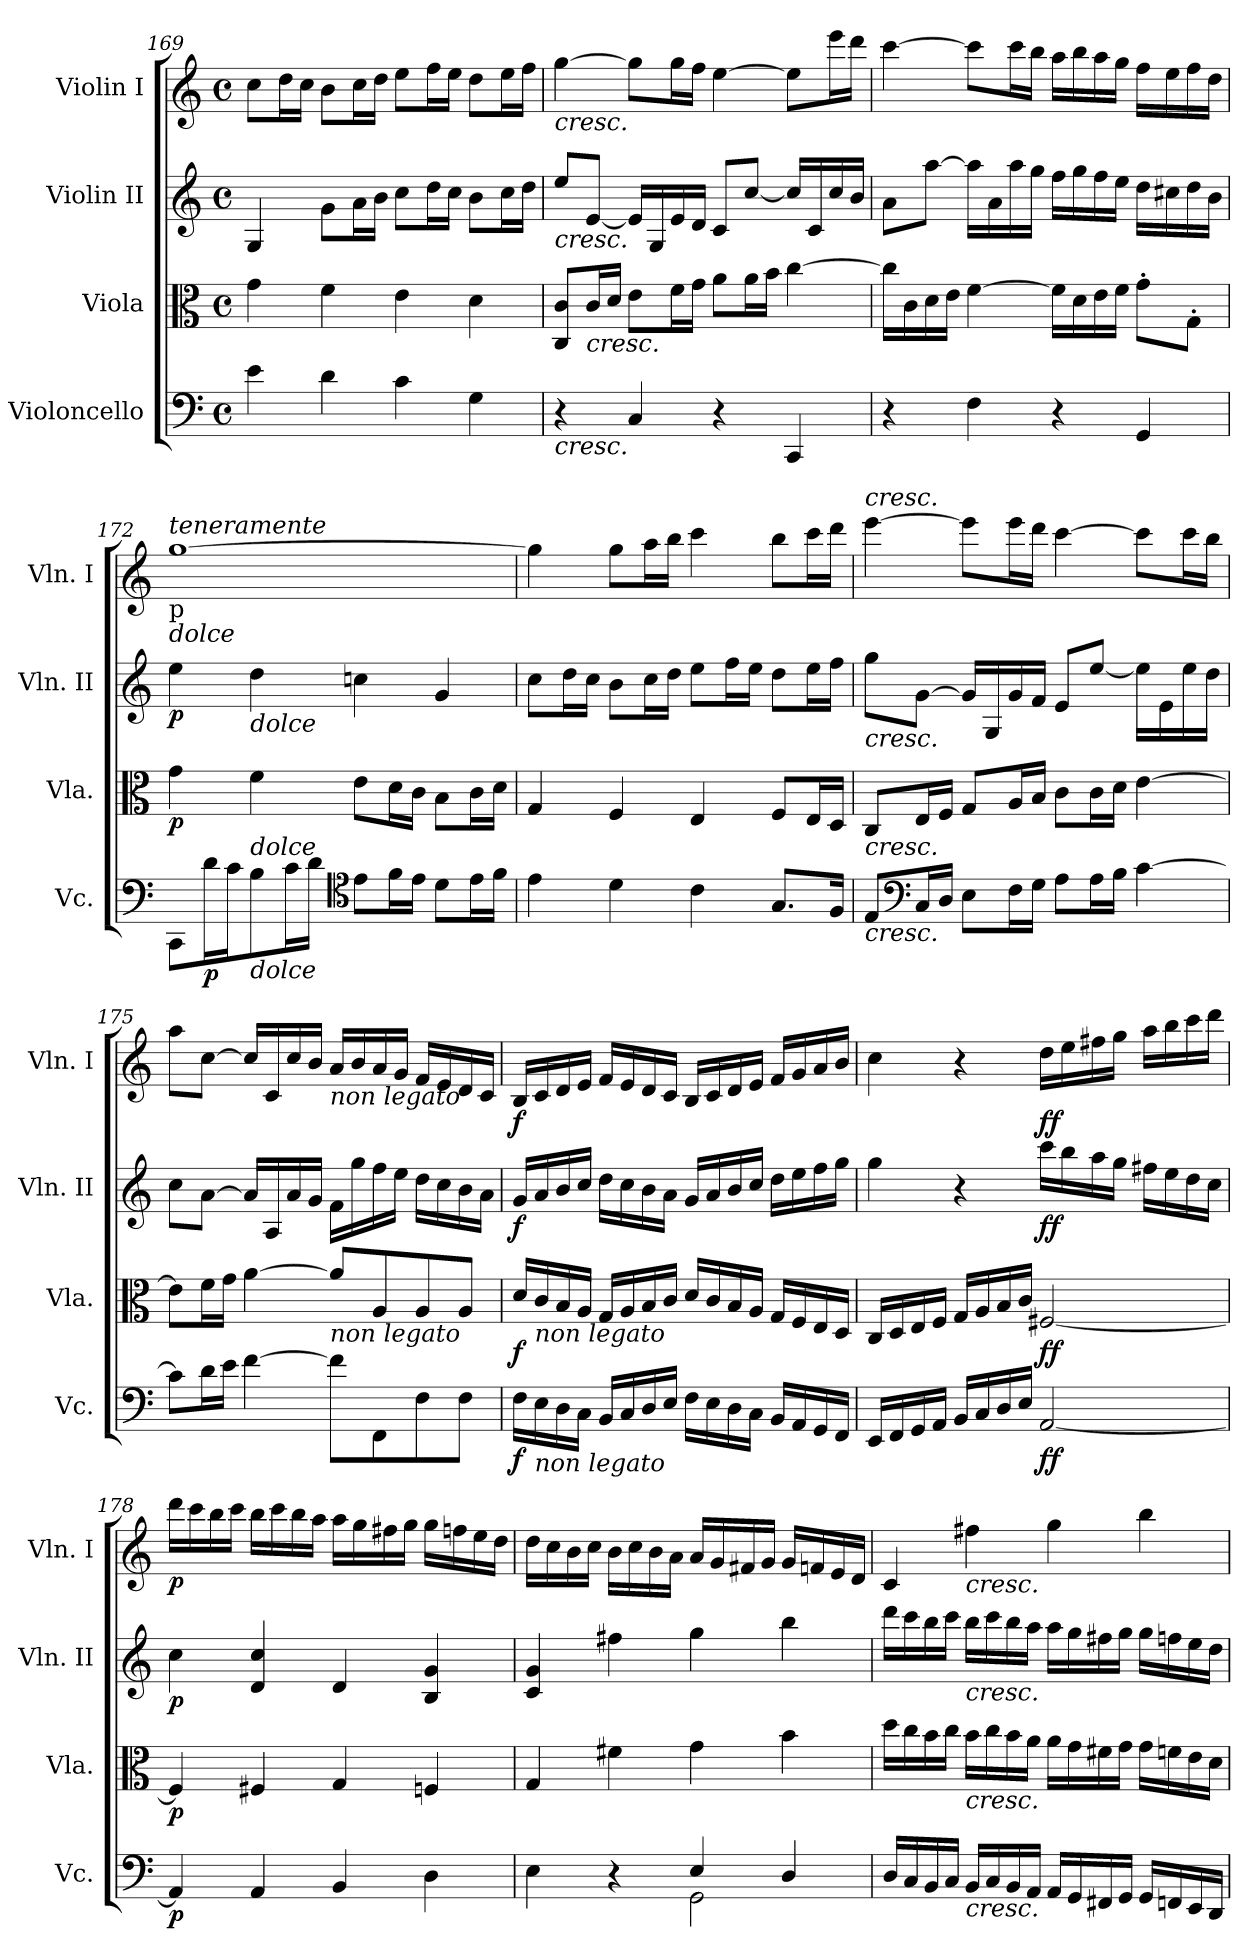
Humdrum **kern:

**kern	**dynam	**kern	**dynam	**kern	**dynam	**kern	**dynam
*part4	*part4	*part3	*part3	*part2	*part2	*part1	*part1
*staff4	*staff4	*staff3	*staff3	*staff2	*staff2	*staff1	*staff1
*I"Violoncello	*	*I"Viola	*	*I"Violin II	*	*I"Violin I	*
*I'Vc.	*	*I'Vla.	*	*I'Vln. II	*	*I'Vln. I	*
*clefF4	*	*clefC3	*	*clefG2	*	*clefG2	*
*k[]	*	*k[]	*	*k[]	*	*k[]	*
*M4/4	*	*M4/4	*	*M4/4	*	*M4/4	*
*met(c)	*	*met(c)	*	*met(c)	*	*met(c)	*
=169	=169	=169	=169	=169	=169	=169	=169
4e\	.	4g\	.	4G/	.	8cc\L	.
.	.	.	.	.	.	16dd\L	.
.	.	.	.	.	.	16cc\JJ	.
4d\	.	4f\	.	8g\L	.	8b\L	.
.	.	.	.	16a\L	.	16cc\L	.
.	.	.	.	16b\JJ	.	16dd\JJ	.
4c\	.	4e\	.	8cc\L	.	8ee\L	.
.	.	.	.	16dd\L	.	16ff\L	.
.	.	.	.	16cc\JJ	.	16ee\JJ	.
4G\	.	4d\	.	8b\L	.	8dd\L	.
.	.	.	.	16cc\L	.	16ee\L	.
.	.	.	.	16dd\JJ	.	16ff\JJ	.
=170	=170	=170	=170	=170	=170	=170	=170
!	!	!	!	!	!	!LO:TX:b:i:t=cresc.	!
!	!	!	!	!LO:TX:b:i:t=cresc.	!	!	!
!LO:TX:b:i:t=cresc.	!	!	!	!	!	!	!
4r	.	8C/ 8c/L	.	8ee/L	.	[4gg\	.
!	!	!LO:TX:b:i:t=cresc.	!	!	!	!	!
.	.	16c/L	.	[8e/J	.	.	.
.	.	16d/JJ	.	.	.	.	.
4C/	.	8e\L	.	16e/LL]	.	8gg\L]	.
.	.	.	.	16G/	.	.	.
.	.	16f\L	.	16e/	.	16gg\L	.
.	.	16g\JJ	.	16d/JJ	.	16ff\JJ	.
4r	.	8a\L	.	8c/L	.	[4ee\	.
.	.	16a\L	.	[8cc/J	.	.	.
.	.	16b\JJ	.	.	.	.	.
4CC/	.	[4cc\	.	16cc/LL]	.	8ee\L]	.
.	.	.	.	16c/	.	.	.
.	.	.	.	16cc/	.	16eee\L	.
.	.	.	.	16b/JJ	.	16ddd\JJ	.
=171	=171	=171	=171	=171	=171	=171	=171
4r	.	16cc\LL]	.	8a\L	.	[4ccc\	.
.	.	16c\	.	.	.	.	.
.	.	16d\	.	[8aa\J	.	.	.
.	.	16e\JJ	.	.	.	.	.
4F\	.	[4f\	.	16aa\LL]	.	8ccc\L]	.
.	.	.	.	16a\	.	.	.
.	.	.	.	16aa\	.	16ccc\L	.
.	.	.	.	16gg\JJ	.	16bb\JJ	.
4r	.	16f\LL]	.	16ff\LL	.	16aa\LL	.
.	.	16d\	.	16gg\	.	16bb\	.
.	.	16e\	.	16ff\	.	16aa\	.
.	.	16f\JJ	.	16ee\JJ	.	16gg\JJ	.
4GG/	.	8g'\L	.	16dd\LL	.	16ff\LL	.
.	.	.	.	16cc#X\	.	16ee\	.
.	.	8G'\J	.	16dd\	.	16ff\	.
.	.	.	.	16b\JJ	.	16dd\JJ	.
=172	=172	=172	=172	=172	=172	=172	=172
!	!	!	!	!	!	!LO:TX:b:t=p	!
!	!	!	!	!	!	!LO:TX:a:i:t=teneramente	!
!	!	!	!	!	!	!LO:TX:b:i:t=dolce	!
!	!	!	!LO:DY:b	!	!LO:DY:b	!	!
8CC\L	.	4g\	p	4ee\	p	[1gg	.
!	!LO:DY:b	!	!	!	!	!	!
16d\L	p	.	.	.	.	.	.
16c\J	.	.	.	.	.	.	.
!	!	!	!	!LO:TX:b:i:t=dolce	!	!	!
!LO:TX:b:i:t=dolce	!	!	!	!	!	!	!
!LO:TX:a:i:t=dolce	!	!	!	!	!	!	!
8B\	.	4f\	.	4dd\	.	.	.
16c\L	.	.	.	.	.	.	.
16d\JJ	.	.	.	.	.	.	.
*clefC4	*	*	*	*	*	*	*
8e\L	.	8e\L	.	4ccn\	.	.	.
16f\L	.	16d\L	.	.	.	.	.
16e\JJ	.	16c\JJ	.	.	.	.	.
8d\L	.	8B\L	.	4g/	.	.	.
16e\L	.	16c\L	.	.	.	.	.
16f\JJ	.	16d\JJ	.	.	.	.	.
=173	=173	=173	=173	=173	=173	=173	=173
4e\	.	4G/	.	8cc\L	.	4gg\]	.
.	.	.	.	16dd\L	.	.	.
.	.	.	.	16cc\JJ	.	.	.
4d\	.	4F/	.	8b\L	.	8gg\L	.
.	.	.	.	16cc\L	.	16aa\L	.
.	.	.	.	16dd\JJ	.	16bb\JJ	.
4c\	.	4E/	.	8ee\L	.	4ccc\	.
.	.	.	.	16ff\L	.	.	.
.	.	.	.	16ee\JJ	.	.	.
8.G/L	.	8F/L	.	8dd\L	.	8bb\L	.
.	.	16E/L	.	16ee\L	.	16ccc\L	.
16F/Jk	.	16D/JJ	.	16ff\JJ	.	16ddd\JJ	.
=174	=174	=174	=174	=174	=174	=174	=174
!	!	!	!	!	!	!LO:TX:a:i:t=cresc.	!
!	!	!	!	!LO:TX:b:i:t=cresc.	!	!	!
!	!	!LO:TX:b:i:t=cresc.	!	!	!	!	!
!LO:TX:b:i:t=cresc.	!	!	!	!	!	!	!
8E/L	.	8C/L	.	8gg\L	.	[4eee\	.
*clefF4	*	*	*	*	*	*	*
16C/L	.	16E/L	.	[8g\J	.	.	.
16D/JJ	.	16F/JJ	.	.	.	.	.
8E\L	.	8G/L	.	16g/LL]	.	8eee\L]	.
.	.	.	.	16G/	.	.	.
16F\L	.	16A/L	.	16g/	.	16eee\L	.
16G\JJ	.	16B/JJ	.	16f/JJ	.	16ddd\JJ	.
8A\L	.	8c\L	.	8e/L	.	[4ccc\	.
16A\L	.	16c\L	.	[8ee/J	.	.	.
16B\JJ	.	16d\JJ	.	.	.	.	.
[4c\	.	[4e\	.	16ee\LL]	.	8ccc\L]	.
.	.	.	.	16e\	.	.	.
.	.	.	.	16ee\	.	16ccc\L	.
.	.	.	.	16dd\JJ	.	16bb\JJ	.
=175	=175	=175	=175	=175	=175	=175	=175
8c\L]	.	8e\L]	.	8cc\L	.	8aa\L	.
16d\L	.	16f\L	.	[8a\J	.	[8cc\J	.
16e\JJ	.	16g\JJ	.	.	.	.	.
[4f\	.	[4a\	.	16a/LL]	.	16cc/LL]	.
.	.	.	.	16A/	.	16c/	.
.	.	.	.	16a/	.	16cc/	.
.	.	.	.	16g/JJ	.	16b/JJ	.
!	!	!	!	!	!	!LO:TX:b:i:t=non legato	!
!	!	!LO:TX:b:i:t=non legato	!	!	!	!	!
8f\L]	.	8a/L]	.	16f\LL	.	16a/LL	.
.	.	.	.	16gg\	.	16b/	.
8FF\	.	8A/	.	16ff\	.	16a/	.
.	.	.	.	16ee\JJ	.	16g/JJ	.
8F\	.	8A/	.	16dd\LL	.	16f/LL	.
.	.	.	.	16cc\	.	16e/	.
8F\J	.	8A/J	.	16b\	.	16d/	.
.	.	.	.	16a\JJ	.	16c/JJ	.
=176	=176	=176	=176	=176	=176	=176	=176
!	!LO:DY:b	!	!LO:DY:b	!	!LO:DY:b	!	!LO:DY:b
16F\LL	f	16d/LL	f	16g/LL	f	16B/LL	f
!	!	!LO:TX:b:i:t=non legato	!	!	!	!	!
!LO:TX:b:i:t=non legato	!	!	!	!	!	!	!
16E\	.	16c/	.	16a/	.	16c/	.
16D\	.	16B/	.	16b/	.	16d/	.
16C\JJ	.	16A/JJ	.	16cc/JJ	.	16e/JJ	.
16BB/LL	.	16G/LL	.	16dd\LL	.	16f/LL	.
16C/	.	16A/	.	16cc\	.	16e/	.
16D/	.	16B/	.	16b\	.	16d/	.
16E/JJ	.	16c/JJ	.	16a\JJ	.	16c/JJ	.
16F\LL	.	16d/LL	.	16g/LL	.	16B/LL	.
16E\	.	16c/	.	16a/	.	16c/	.
16D\	.	16B/	.	16b/	.	16d/	.
16C\JJ	.	16A/JJ	.	16cc/JJ	.	16e/JJ	.
16BB/LL	.	16G/LL	.	16dd\LL	.	16f/LL	.
16AA/	.	16F/	.	16ee\	.	16g/	.
16GG/	.	16E/	.	16ff\	.	16a/	.
16FF/JJ	.	16D/JJ	.	16gg\JJ	.	16b/JJ	.
=177	=177	=177	=177	=177	=177	=177	=177
16EE/LL	.	16C/LL	.	4gg\	.	4cc\	.
16FF/	.	16D/	.	.	.	.	.
16GG/	.	16E/	.	.	.	.	.
16AA/JJ	.	16F/JJ	.	.	.	.	.
16BB/LL	.	16G/LL	.	4r	.	4r	.
16C/	.	16A/	.	.	.	.	.
16D/	.	16B/	.	.	.	.	.
16E/JJ	.	16c/JJ	.	.	.	.	.
!	!LO:DY:b	!	!LO:DY:b	!	!LO:DY:b	!	!LO:DY:b
[2AA/	ff	[2F#X/	ff	16ccc\LL	ff	16dd\LL	ff
.	.	.	.	16bb\	.	16ee\	.
.	.	.	.	16aa\	.	16ff#X\	.
.	.	.	.	16gg\JJ	.	16gg\JJ	.
.	.	.	.	16ff#X\LL	.	16aa\LL	.
.	.	.	.	16ee\	.	16bb\	.
.	.	.	.	16dd\	.	16ccc\	.
.	.	.	.	16cc\JJ	.	16ddd\JJ	.
=178	=178	=178	=178	=178	=178	=178	=178
!	!LO:DY:b	!	!LO:DY:b	!	!LO:DY:b	!	!LO:DY:b
4AA/]	p	4F#/]	p	4cc\	p	16ddd\LL	p
.	.	.	.	.	.	16ccc\	.
.	.	.	.	.	.	16bb\	.
.	.	.	.	.	.	16ccc\JJ	.
4AA/	.	4F#X/	.	4d/ 4cc/	.	16bb\LL	.
.	.	.	.	.	.	16ccc\	.
.	.	.	.	.	.	16bb\	.
.	.	.	.	.	.	16aa\JJ	.
4BB/	.	4G/	.	4d/	.	16aa\LL	.
.	.	.	.	.	.	16gg\	.
.	.	.	.	.	.	16ff#X\	.
.	.	.	.	.	.	16gg\JJ	.
4D\	.	4Fn/	.	4B/ 4g/	.	16gg\LL	.
.	.	.	.	.	.	16ffn\	.
.	.	.	.	.	.	16ee\	.
.	.	.	.	.	.	16dd\JJ	.
=179	=179	=179	=179	=179	=179	=179	=179
*^	*	*	*	*	*	*	*
4E\	2ryy	.	4G/	.	4c/ 4g/	.	16dd\LL	.
.	.	.	.	.	.	.	16cc\	.
.	.	.	.	.	.	.	16b\	.
.	.	.	.	.	.	.	16cc\JJ	.
4r	.	.	4f#X\	.	4ff#X\	.	16b\LL	.
.	.	.	.	.	.	.	16cc\	.
.	.	.	.	.	.	.	16b\	.
.	.	.	.	.	.	.	16a\JJ	.
4E/	2GG\	.	4g\	.	4gg\	.	16a/LL	.
.	.	.	.	.	.	.	16g/	.
.	.	.	.	.	.	.	16f#X/	.
.	.	.	.	.	.	.	16g/JJ	.
4D/	.	.	4b\	.	4bb\	.	16g/LL	.
.	.	.	.	.	.	.	16fn/	.
.	.	.	.	.	.	.	16e/	.
.	.	.	.	.	.	.	16d/JJ	.
*v	*v	*	*	*	*	*	*	*
=180	=180	=180	=180	=180	=180	=180	=180
16D/LL	.	16dd\LL	.	16ddd\LL	.	4c/	.
16C/	.	16cc\	.	16ccc\	.	.	.
16BB/	.	16b\	.	16bb\	.	.	.
16C/JJ	.	16cc\JJ	.	16ccc\JJ	.	.	.
!	!	!	!	!	!	!LO:TX:b:i:t=cresc.	!
!	!	!	!	!LO:TX:b:i:t=cresc.	!	!	!
!	!	!LO:TX:b:i:t=cresc.	!	!	!	!	!
!LO:TX:b:i:t=cresc.	!	!	!	!	!	!	!
16BB/LL	.	16b\LL	.	16bb\LL	.	4ff#X\	.
16C/	.	16cc\	.	16ccc\	.	.	.
16BB/	.	16b\	.	16bb\	.	.	.
16AA/JJ	.	16a\JJ	.	16aa\JJ	.	.	.
16AA/LL	.	16a\LL	.	16aa\LL	.	4gg\	.
16GG/	.	16g\	.	16gg\	.	.	.
16FF#X/	.	16f#X\	.	16ff#X\	.	.	.
16GG/JJ	.	16g\JJ	.	16gg\JJ	.	.	.
16GG/LL	.	16g\LL	.	16gg\LL	.	4bb\	.
16FFn/	.	16fn\	.	16ffn\	.	.	.
16EE/	.	16e\	.	16ee\	.	.	.
16DD/JJ	.	16d\JJ	.	16dd\JJ	.	.	.
=	=	=	=	=	=	=	=
*-	*-	*-	*-	*-	*-	*-	*-
